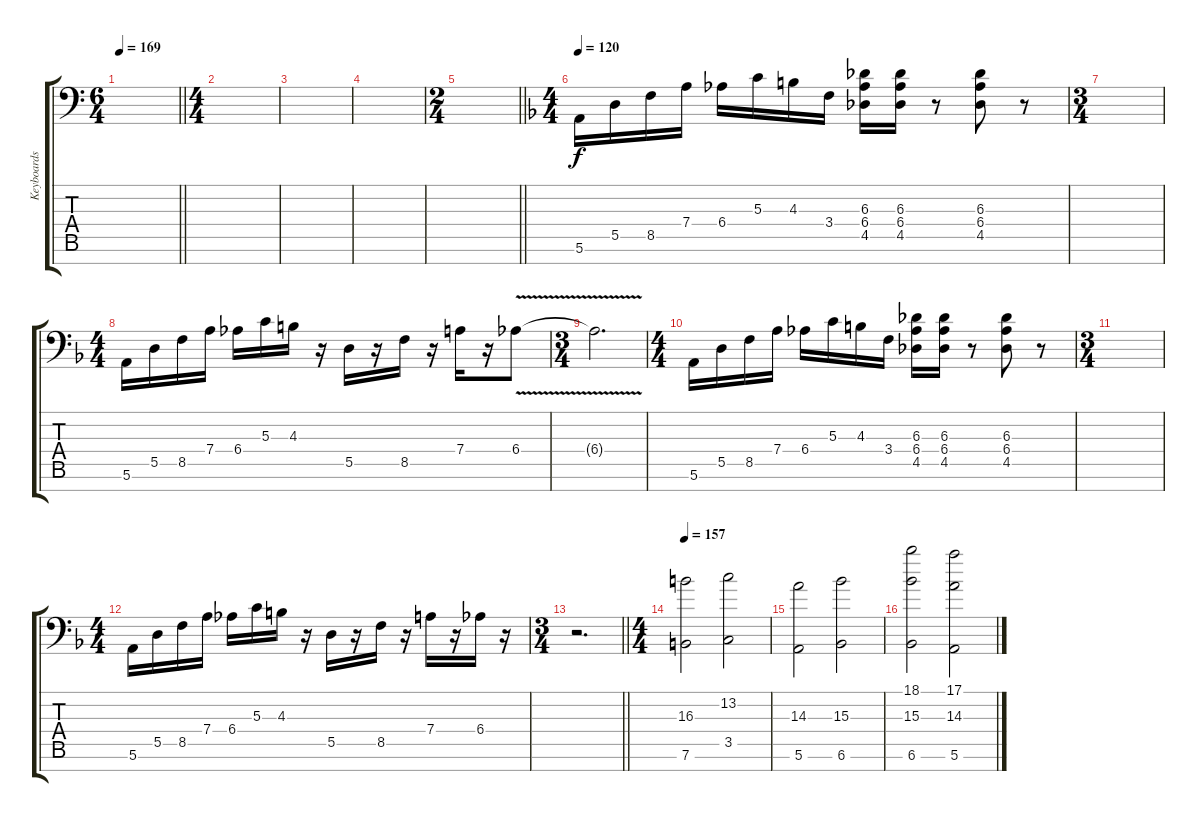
\track ("Keyboards 2" "Keyboards ") {instrument stringensemble1}
\staff {score tabs}
\tuning (E4 B3 G3 D3 A2 E2 A1) {hide}
\ts (6 4)
\tempo 169
\clef f4
\barLineRight lightlight
\ks c
|
\ts (4 4)
|
|
|
\ts (2 4)
\barLineRight lightlight
|
\ts (4 4)
\tempo 120
\ks f
5.6.16{instrument lead2sawtooth} 5.5.16 8.5.16 7.4.16 6.4.16 5.3.16 4.3.16 3.4.16 (6.3 6.4 4.5).16 (6.3 6.4 4.5).16 r.8 (6.3 6.4 4.5).8 r.8 |
\ts (3 4)
|
\ts (4 4)
5.6.16 5.5.16 8.5.16 7.4.16 6.4.16 5.3.16 4.3.16 r.16 5.5.16 r.16 8.5.16 r.16 7.4.16 r.16 6.4{v}.8 |
\ts (3 4)
6.4{t}.2{d} |
\ts (4 4)
5.6.16 5.5.16 8.5.16 7.4.16 6.4.16 5.3.16 4.3.16 3.4.16 (6.3 6.4 4.5).16 (6.3 6.4 4.5).16 r.8 (6.3 6.4 4.5).8 r.8 |
\ts (3 4)
|
\ts (4 4)
5.6.16 5.5.16 8.5.16 7.4.16 6.4.16 5.3.16 4.3.16 r.16 5.5.16 r.16 8.5.16 r.16 7.4.16 r.16 6.4.16 r.16 |
\ts (3 4)
\barLineRight lightlight
r.2{d} |
\ts (4 4)
\tempo 157
(16.3 7.6).2{volume 11 balance 8 instrument synthstrings1} (13.2 3.5).2 |
(14.3 5.6).2 (15.3 6.6).2 |
(18.1 15.3 6.6).2 (17.1 14.3 5.6).2
